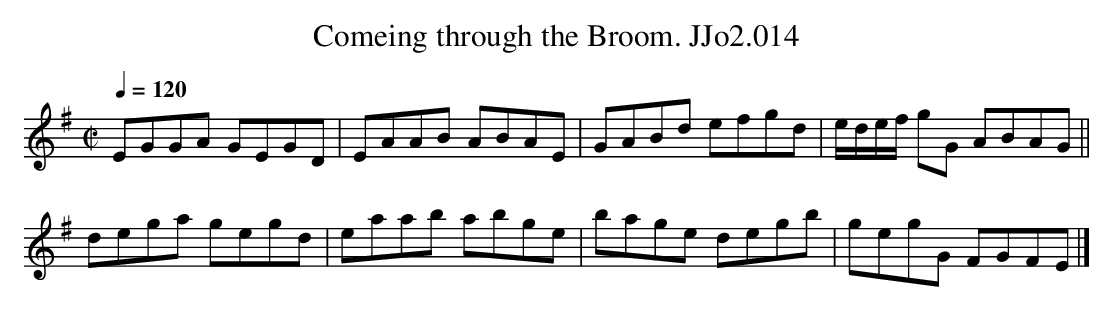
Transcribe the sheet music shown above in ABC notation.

X:1
T:Comeing through the Broom. JJo2.014
Q:1/4=120
M:C|
L:1/8
K:Em
EGGA GEGD|EAAB ABAE|GABd efgd|e/d/e/f/ gG ABAG||
dega gegd|eaab abge|bage degb| gegG FGFE |]
